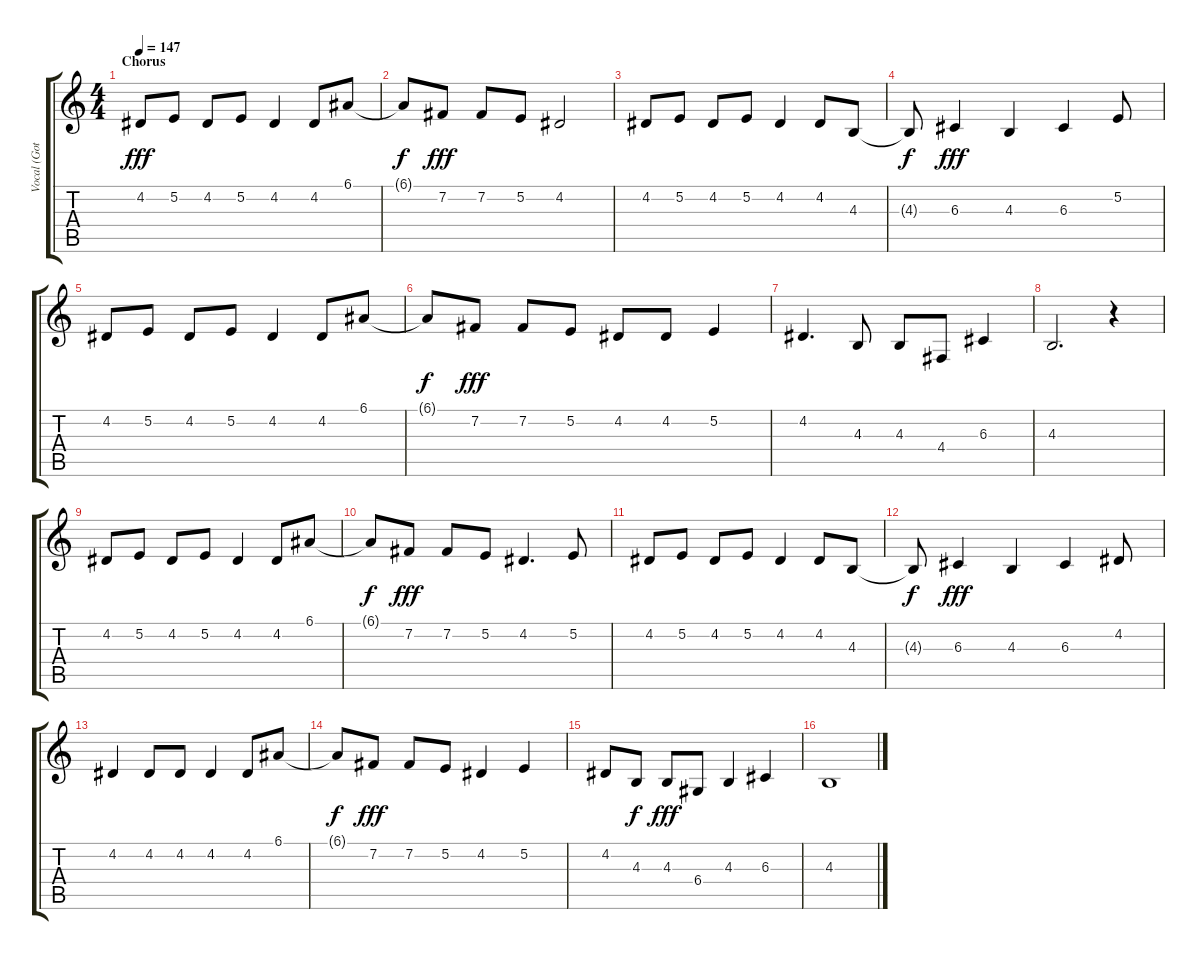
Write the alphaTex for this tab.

\track ("Vocal (Gotou)" "Vocal (Got") {instrument cello}
\staff {score tabs}
\tuning (E4 B3 G3 D3 A2 E2) {hide}
\ts (4 4)
\section ("" "Chorus")
\tempo 147
\clef g2
\ks c
4.2.8{dy fff} 5.2.8 4.2.8 5.2.8 4.2.4 4.2.8 6.1.8 |
6.1{t}.8{dy f} 7.2.8{dy fff} 7.2.8 5.2.8 4.2.2 |
4.2.8 5.2.8 4.2.8 5.2.8 4.2.4 4.2.8 4.3.8 |
4.3{t}.8{dy f} 6.3.4{dy fff} 4.3.4 6.3.4 5.2.8 |
4.2.8 5.2.8 4.2.8 5.2.8 4.2.4 4.2.8 6.1.8 |
6.1{t}.8{dy f} 7.2.8{dy fff} 7.2.8 5.2.8 4.2.8 4.2.8 5.2.4 |
4.2.4{d} 4.3.8 4.3.8 4.4.8 6.3.4 |
4.3.2{d} r.4 |
4.2.8 5.2.8 4.2.8 5.2.8 4.2.4 4.2.8 6.1.8 |
6.1{t}.8{dy f} 7.2.8{dy fff} 7.2.8 5.2.8 4.2.4{d} 5.2.8 |
4.2.8 5.2.8 4.2.8 5.2.8 4.2.4 4.2.8 4.3.8 |
4.3{t}.8{dy f} 6.3.4{dy fff} 4.3.4 6.3.4 4.2.8 |
4.2.4 4.2.8 4.2.8 4.2.4 4.2.8 6.1.8 |
6.1{t}.8{dy f} 7.2.8{dy fff} 7.2.8 5.2.8 4.2.4 5.2.4 |
4.2.8 4.3.8{dy f} 4.3.8{dy fff} 6.4.8 4.3.4 6.3.4 |
4.3.1
